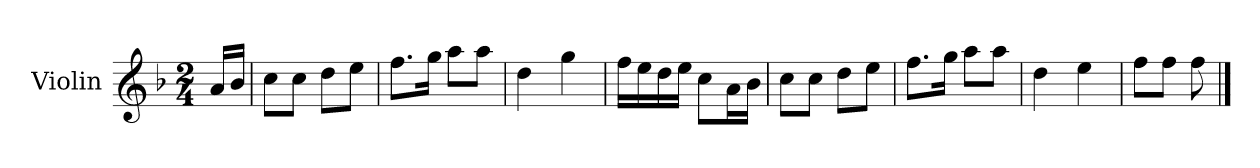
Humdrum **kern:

**kern
*part1
*staff1
*I"Violin
*I'Vln.
*clefG2
*k[b-]
*M2/4
=1
16a/LL
16b-/JJ
=2
8cc\L
8cc\J
8dd\L
8ee\J
=3
8.ff\L
16gg\Jk
8aa\L
8aa\J
=4
4dd\
4gg\
=5
16ff\LL
16ee\
16dd\
16ee\JJ
8cc\L
16a\L
16b-\JJ
=6
8cc\L
8cc\J
8dd\L
8ee\J
=7
8.ff\L
16gg\Jk
8aa\L
8aa\J
=8
4dd\
4ee\
!!LO:LB:g=z
=9
8ff\L
8ff\J
8ff\
==
*-
